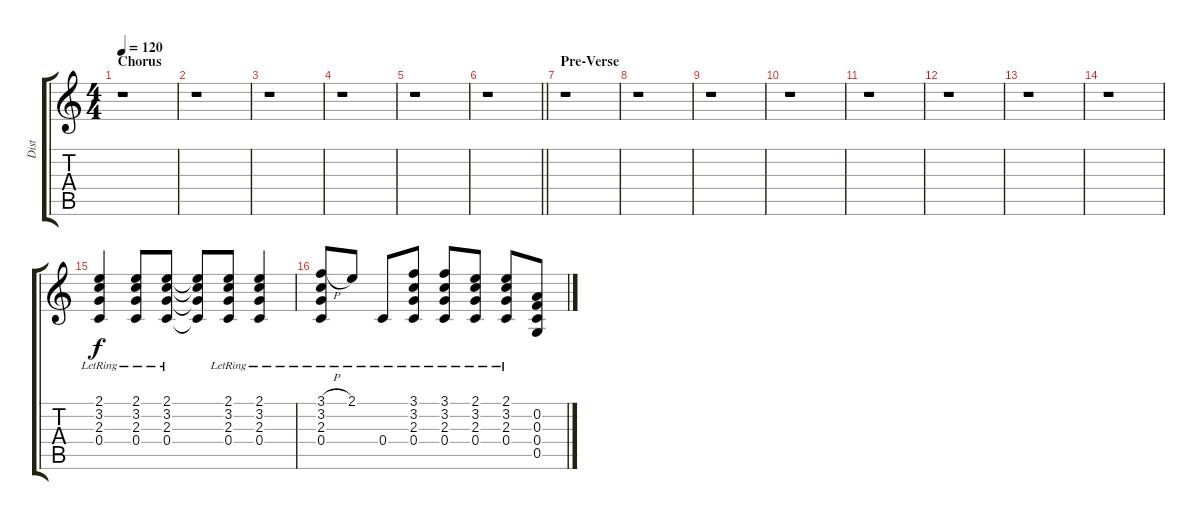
\track ("Dist" "Dist") {instrument distortionguitar}
\staff {score tabs}
\tuning (D4 A3 F3 C3 G2 D2) {hide}
\ts (4 4)
\section ("" "Chorus")
\tempo 120
\clef g2
\ks c
r.1{dy f} |
r.1 |
r.1 |
r.1 |
r.1 |
\barLineRight lightlight
r.1 |
\section ("" "Pre-Verse")
r.1 |
r.1 |
r.1 |
r.1 |
r.1 |
r.1 |
r.1 |
r.1 |
(2.1{lr} 3.2{lr} 2.3{lr} 0.4{lr}).4 (2.1{lr} 3.2{lr} 2.3{lr} 0.4{lr}).8 (2.1{lr} 3.2{lr} 2.3{lr} 0.4{lr}).8 (2.1{t} 3.2{t} 2.3{t} 0.4{t}).8 (2.1{lr} 3.2{lr} 2.3{lr} 0.4{lr}).8 (2.1{lr} 3.2{lr} 2.3{lr} 0.4{lr}).4 |
(3.1{h lr} 3.2{lr} 2.3{lr} 0.4{lr}).8 2.1{lr}.8 0.4{lr}.8 (3.1{lr} 3.2{lr} 2.3{lr} 0.4{lr}).8 (3.1{lr} 3.2{lr} 2.3{lr} 0.4{lr}).8 (2.1{lr} 3.2{lr} 2.3{lr} 0.4{lr}).8 (2.1{lr} 3.2{lr} 2.3{lr} 0.4{lr}).8 (0.2 0.3 0.4 0.5).8
